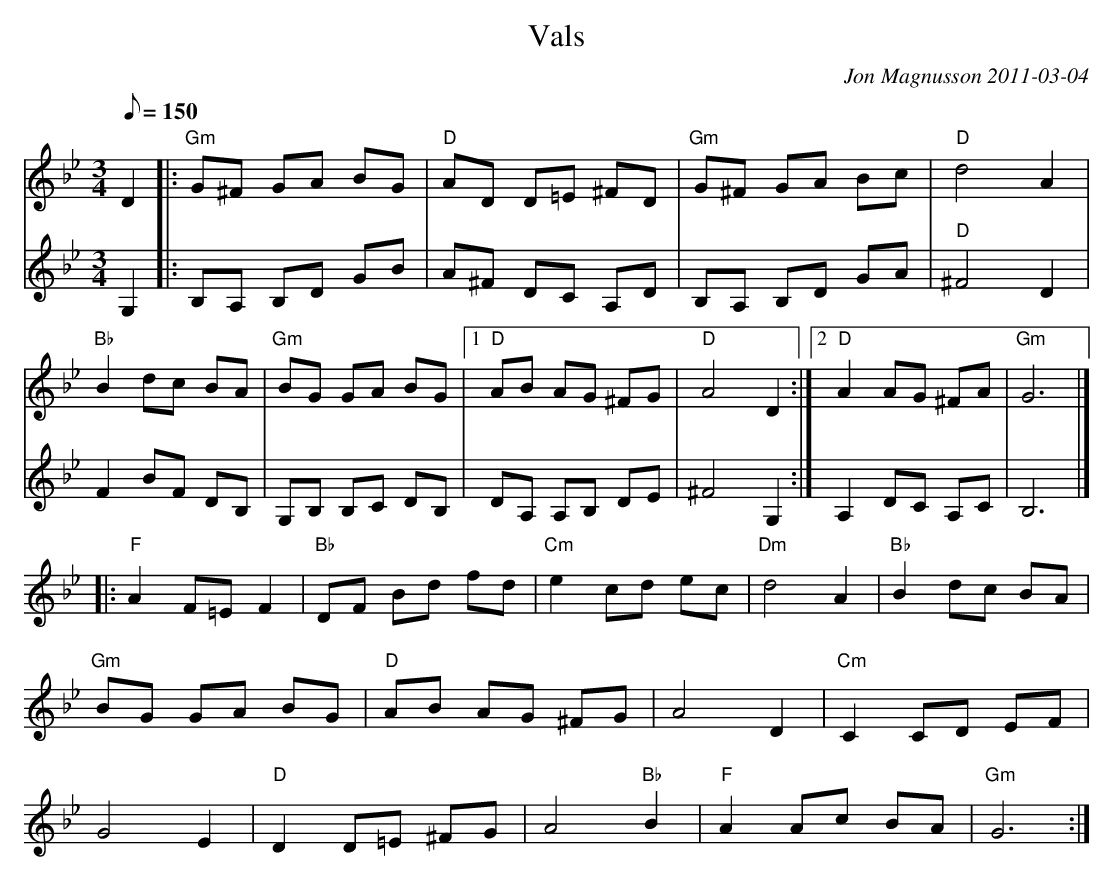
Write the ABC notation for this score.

X:1
T: Vals
C: Jon Magnusson 2011-03-04
M: 3/4
L: 1/8
K: Gm
Q:150
[V:1] D2|:"Gm" G^F GA BG|"D" AD D=E ^FD|"Gm" G^F GA Bc|"D" d4 A2|
[V:2] G,2|:B,A, B,D GB|A^F DC A,D|B,A, B,D GA|"D" ^F4 D2|
[V:1] "Bb" B2dc BA|"Gm" BG GA BG|[1 "D"AB AG ^FG|"D" A4 D2:|[2 "D" A2 AG ^FA|"Gm" G6|]
[V:2] F2BF DB,|G,B, B,C DB,|DA, A,B, DE|^F4 G,2:|A,2 DC A,C| B,6|]
|:"F" A2 F=E F2|"Bb" DF Bd fd|"Cm" e2 cd ec|"Dm" d4 A2|"Bb" B2 dc BA|"Gm" BG GA BG|"D" AB AG ^FG|A4 D2|
"Cm" C2 CD EF|G4 E2|"D" D2 D=E ^FG|A4 "Bb" B2|"F" A2 Ac BA|"Gm" G6:|
